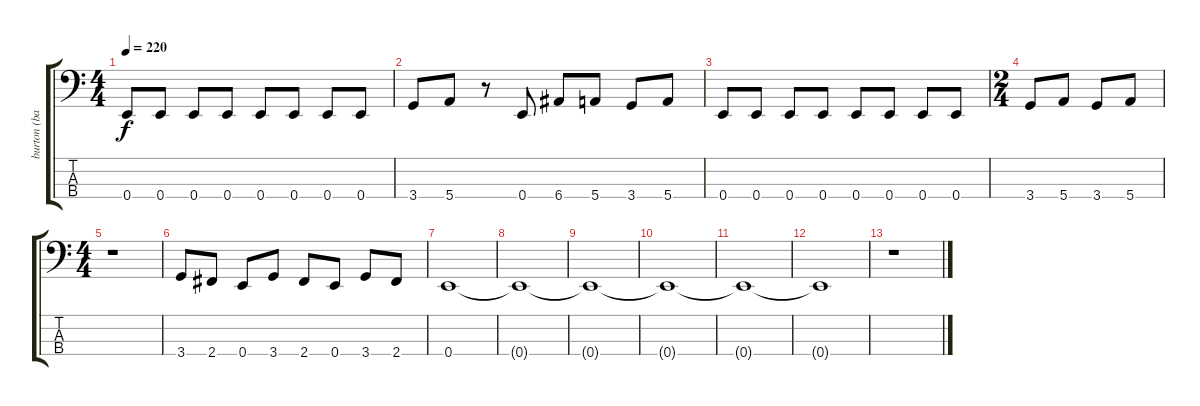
\track ("burton (bass)" "burton (ba") {instrument electricbassfinger}
\staff {score tabs}
\tuning (G2 D2 A1 E1) {hide}
\ts (4 4)
\tempo 220
\clef f4
\ks c
0.4.8{dy f} 0.4.8 0.4.8 0.4.8 0.4.8 0.4.8 0.4.8 0.4.8 |
3.4.8 5.4.8 r.8 0.4.8 6.4.8 5.4.8 3.4.8 5.4.8 |
0.4.8 0.4.8 0.4.8 0.4.8 0.4.8 0.4.8 0.4.8 0.4.8 |
\ts (2 4)
3.4.8 5.4.8 3.4.8 5.4.8 |
\ts (4 4)
r.1 |
3.4.8 2.4.8 0.4.8 3.4.8 2.4.8 0.4.8 3.4.8 2.4.8 |
0.4.1 |
0.4{t}.1 |
0.4{t}.1 |
0.4{t}.1 |
0.4{t}.1 |
0.4{t}.1 |
r.1
